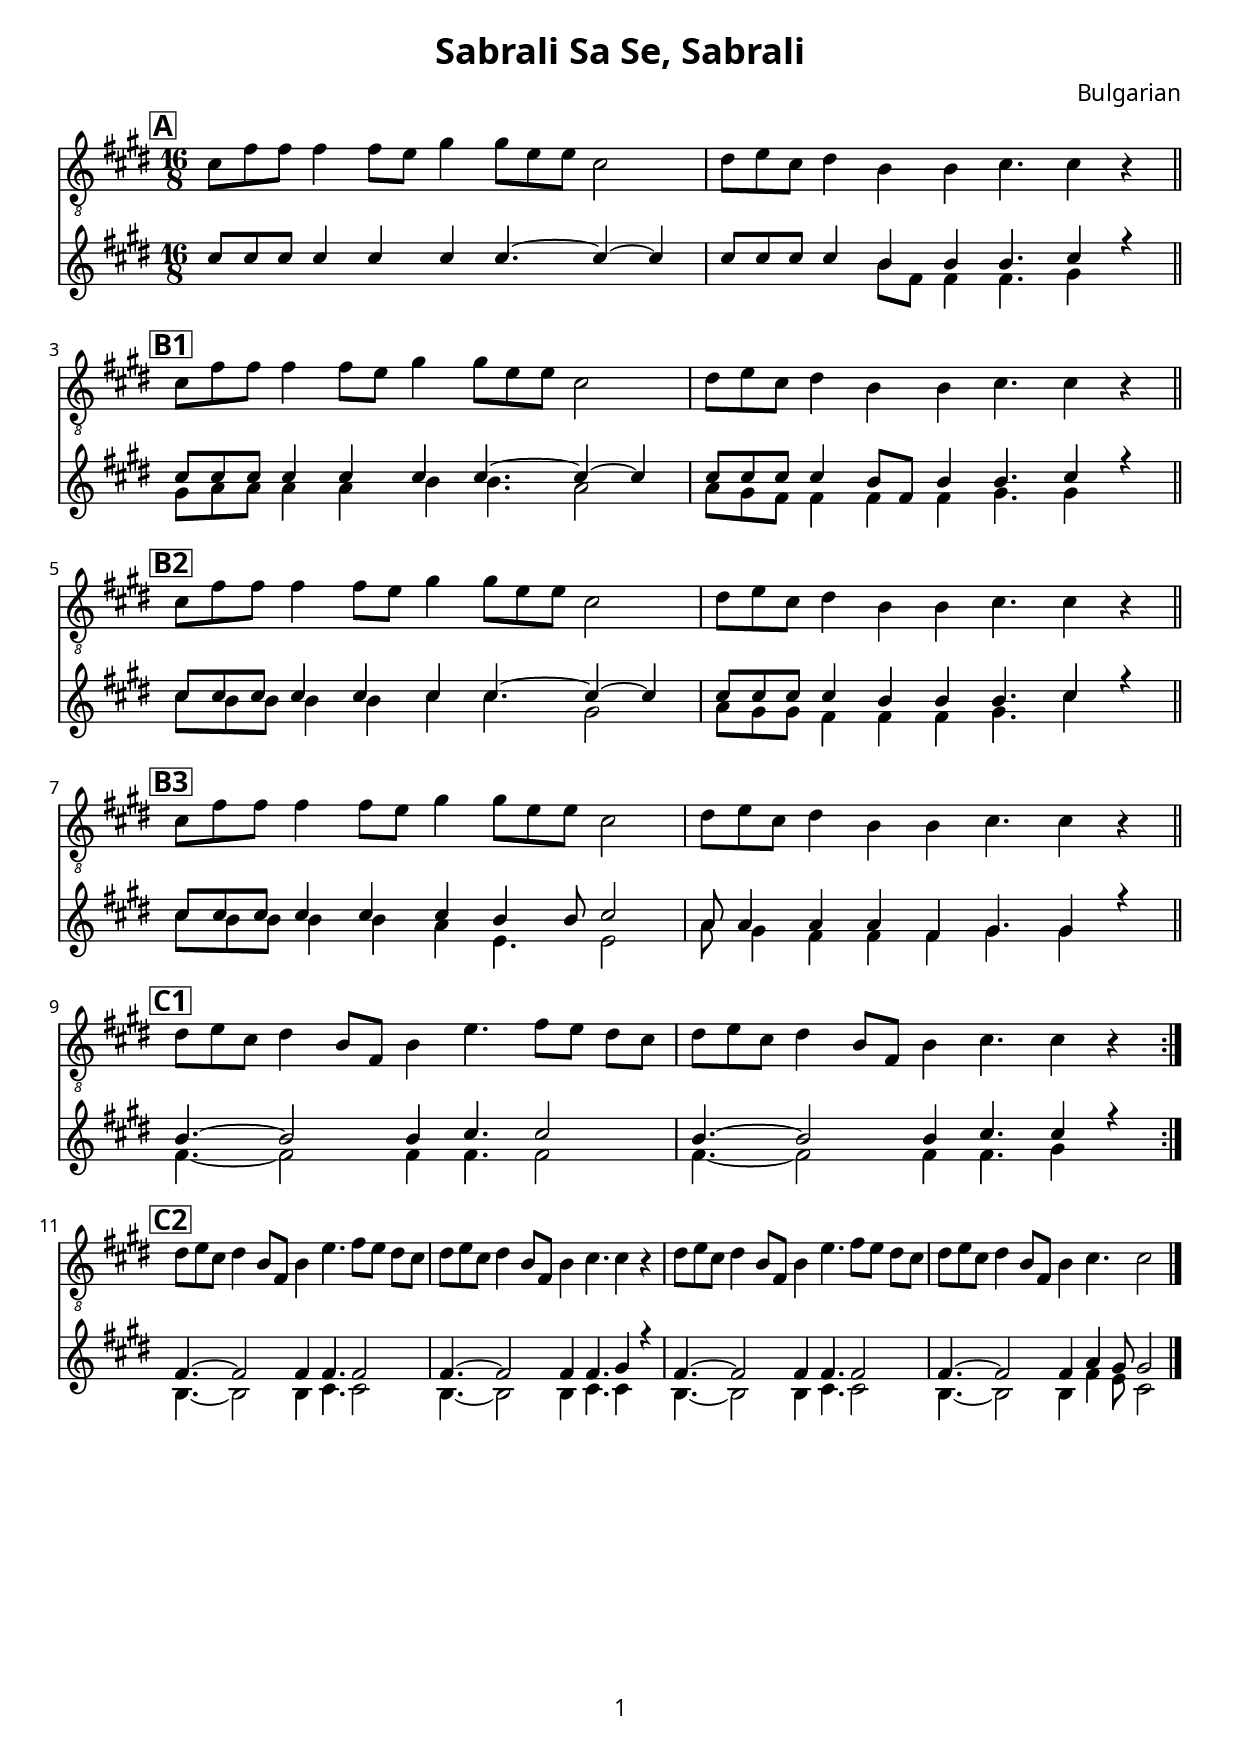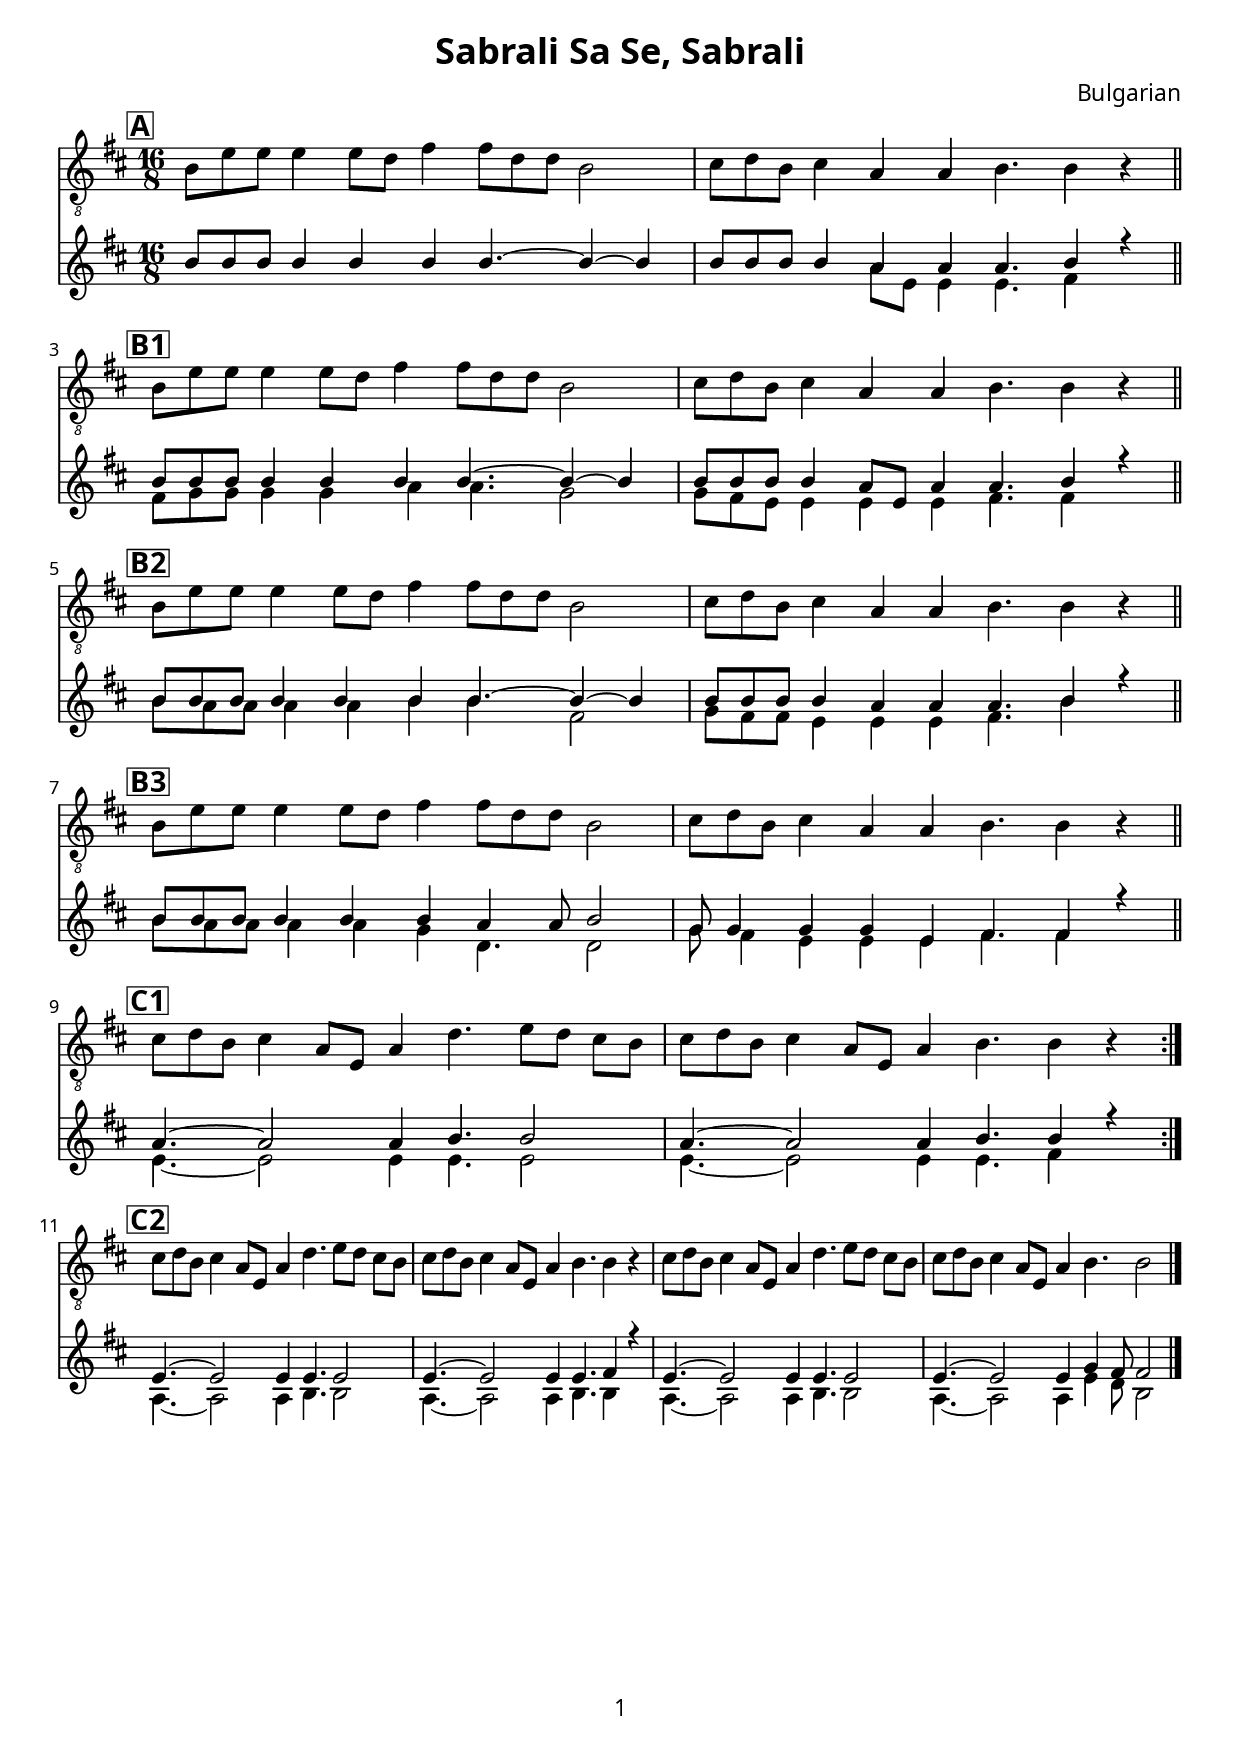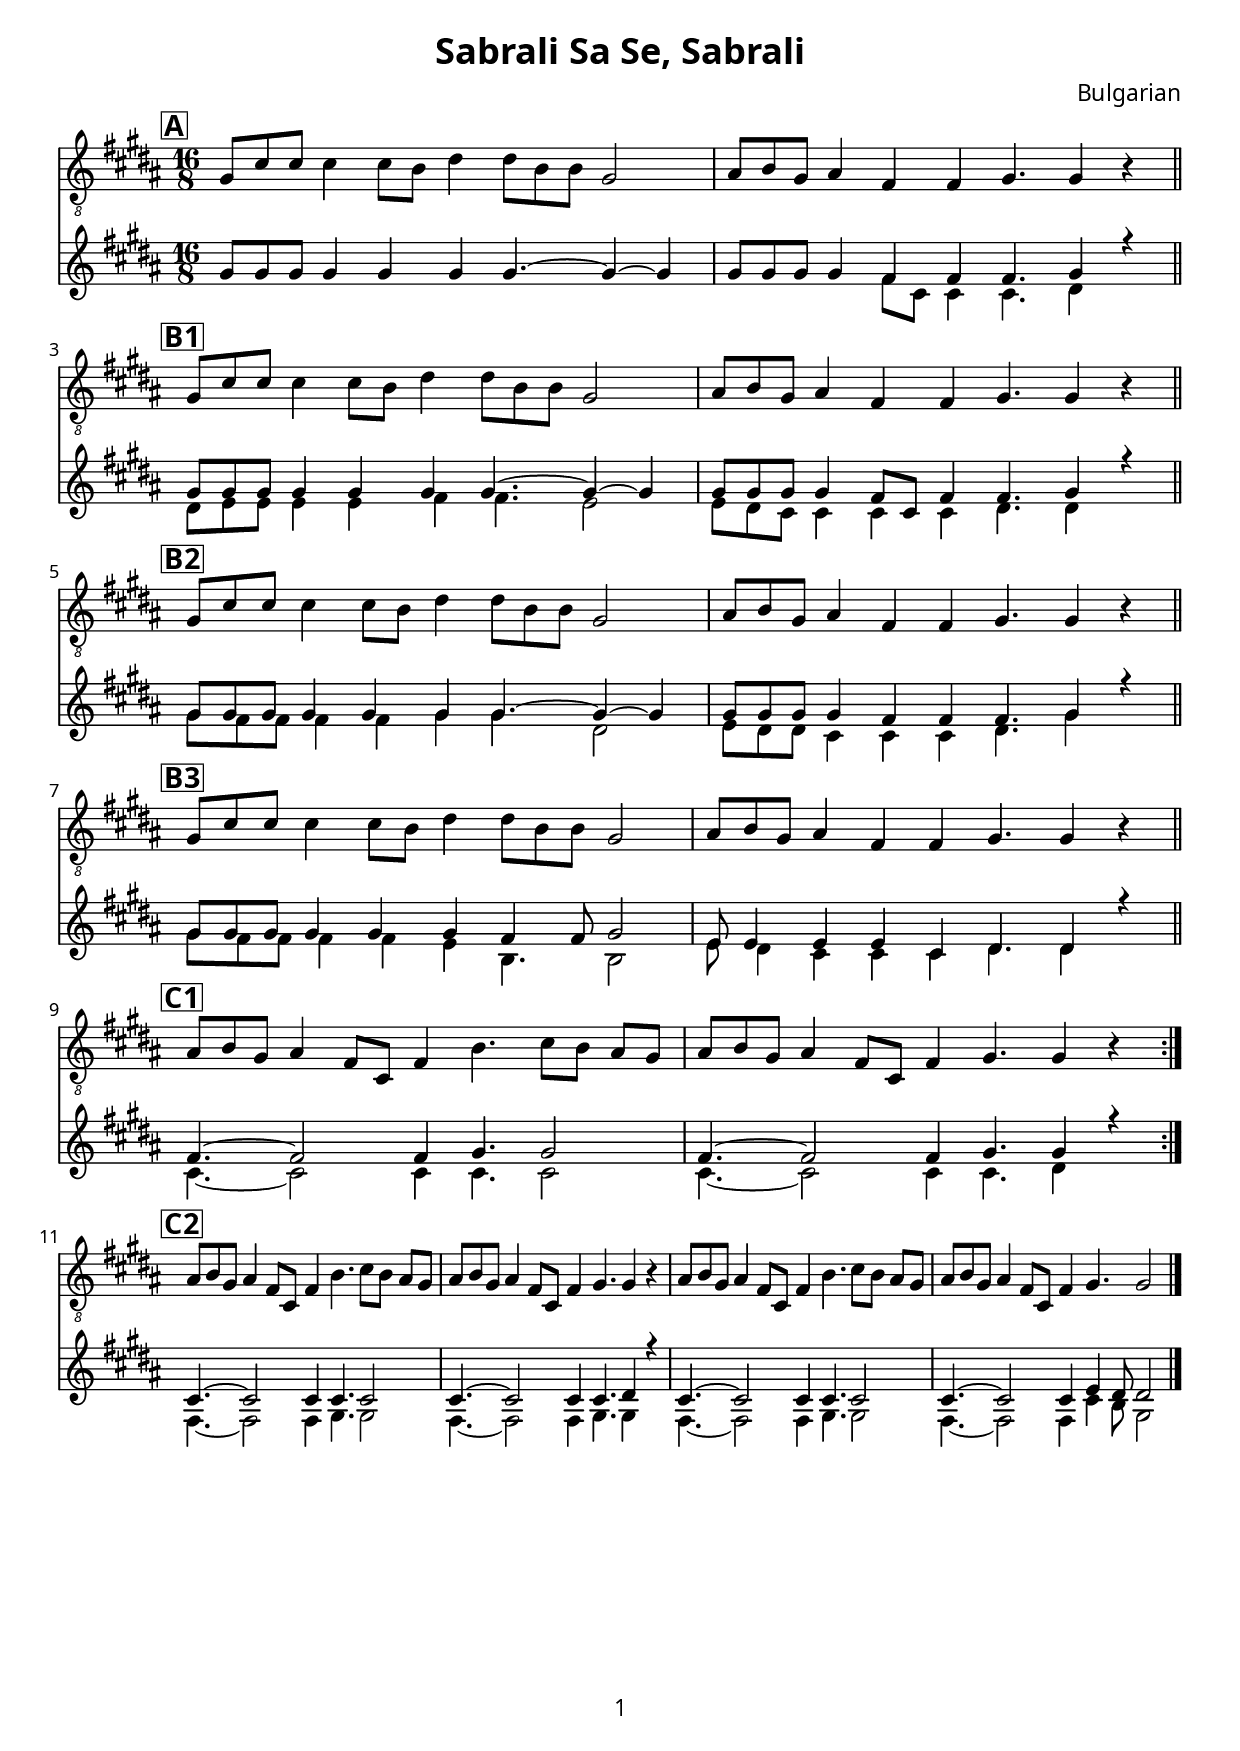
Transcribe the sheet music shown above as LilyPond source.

% {{{ PARAMETRI
  myTitle = "Sabrali Sa Se, Sabrali"
  mySubTitle = "Bulgarian"
  myKey = \key d \major
  myTime = \time #'(3 2 2 2 3 2 2) 16/8
  myTempo =  #(ly:make-moment 190 4)
% }}}

% INTESTAZIONE {{{
\version "2.18.2"

\header {
  title = \myTitle
  composer = \mySubTitle
}

\paper{
  print-first-page-number = ##t
  oddHeaderMarkup = \markup \null
  evenHeaderMarkup = \markup \null
  oddFooterMarkup = \markup {
    \fill-line {
      \on-the-fly \print-page-number-check-first
      \fromproperty #'page:page-number-string
    }
  }
  evenFooterMarkup = \oddFooterMarkup
  #(set-global-staff-size 10)
  myStaffSize = #20
  fonts = #(make-pango-font-tree
  "FontAwesome"
  "FontAwesome"
  "FontAwesome"
  (/ myStaffSize 20))
}

global = {
  \myKey
  \numericTimeSignature
  \myTime
  \set Score.markFormatter = #format-mark-box-alphabet
}
\layout { indent = #0 }
%}}}

% TEMA UNO {{{
temaUno = {
  % A
  \mark \markup{ \box \bold{A} }
  b8 e e e4 e8 d fis4 fis8 d d b2 | cis8 d b cis4 a a b4. b4 r4 |
  \bar"||" \break

  % B1
  \mark \markup{ \box \bold{B1} }
  b8 e e e4 e8 d fis4 fis8 d d b2 | cis8 d b cis4 a a b4. b4 r4 |
  \bar"||" \break

  % B2
  \mark \markup{ \box \bold{B2} }
  b8 e e e4 e8 d fis4 fis8 d d b2 | cis8 d b cis4 a a b4. b4 r4 |
  \bar"||" \break

  % B3
  \mark \markup{ \box \bold{B3} }
  b8 e e e4 e8 d fis4 fis8 d d b2 | cis8 d b cis4 a a b4. b4 r4 |
  \bar"||" \break

  % C1
  \mark \markup{ \box \bold{C1} }
  \repeat volta 2{
    cis8 d b cis4 a8 e8 a4 d4. e8 d cis b | cis8 d b cis4 a8 e a4 b4. b4 r4 |
  }
  \break

  % C2
  \mark \markup{ \box \bold{C2} }
  cis8 d b cis4 a8 e8 a4 d4. e8 d cis b | cis8 d b cis4 a8 e a4 b4. b4 r4 |
  cis8 d b cis4 a8 e8 a4 d4. e8 d cis b | cis8 d b cis4 a8 e a4 b4. b2 |

  \bar"|."
}
% }}}

% TEMA DUE {{{
temaDue = {
  % A
  b8 b b b4 b b b4.~ b4~ b4 | b8 b b b4 a4 a a4. b4 r4|

  % B1
  b8 b b b4 b b b4.~ b4~ b4 | b8 b b b4 a8 e8 a4 a4. b4 r4|

  % B2
  b8 b b b4 b b b4.~ b4~ b4 | b8 b b b4 a4 a a4. b4 r4|

  % B3
  b8 b b b4 b b a4 a8 b2 | g8 g4 g g e fis4. fis4 r4 |

  % C1
  \repeat volta 2{
    a4.~ a2 a4 b4. b2 | a4.~ a2 a4 b4. b4 r4 |
  }

  % C2
  e,4.~ e2 e4 e4. e2 | e4.~ e2 e4 e4. fis4 r4 |
  e4.~ e2 e4 e4. e2 | e4.~ e2 e4 g4 fis8 fis2 |
}
% }}}

% TEMA TRE {{{
temaTre = {
  % A
  s1*16/8 | s4. s4 a8 e e4 e4. fis4 s4|

  % B1
  fis8 g g g4 g a a4. g2 | g8 fis e e4 e e fis4. fis4 s4 |

  % B2
  b8 a8 a a4 a b b4. fis2 | g8 fis fis e4 e e fis4. b4 s4 |

  % B3
  b8 a a a4 a g d4. d2 | g8 fis4 e4 e4 e4 fis4. fis4 s4 |

  % C1
  \repeat volta 2{
    e4.~ e2 e4 e4. e2 | e4. ~ e2 e4 e4. fis4 s4 |
  }

  % C2
  a,4.~ a2 a4 b4. b2 | a4.~ a2 a4 b4. b4 s4 |
  a4.~ a2 a4 b4. b2 | a4.~ a2 a4 e'4 d8 b2 |
}
% }}}

% LYRICS {{{
testoCompleto=\markup { }
% }}}

% SCORE {{{
temaUnoPart = \relative c' {
  \global 
  \temaUno
}

temaDuePart = \relative c'' {
  \global 
  <<  \temaDue \\ \temaTre >>
}

temaUnoPart = \new Staff \with {
  instrumentName = ""
  midiInstrument = "piano"
} { \clef "treble_8" \temaUnoPart }

scoreContent = << 
    \temaUnoPart
    \temaDuePart
>>
%}}}

% {{{ BOOKS
  \book{
    \bookOutputSuffix "C"
    \score {
      \scoreContent
      \layout {}
      \midi { \context { \Score tempoWholesPerMinute = #(ly:make-moment 190 4) } }
    }
    \testoCompleto
  }

  \book{
    \bookOutputSuffix "Bb"
    \score { \transpose c d {\scoreContent} }
    \testoCompleto
  }

  \book{
    \bookOutputSuffix "Eb"
    \score { \transpose ees c { \scoreContent } }
    \testoCompleto
  }
% }}}
